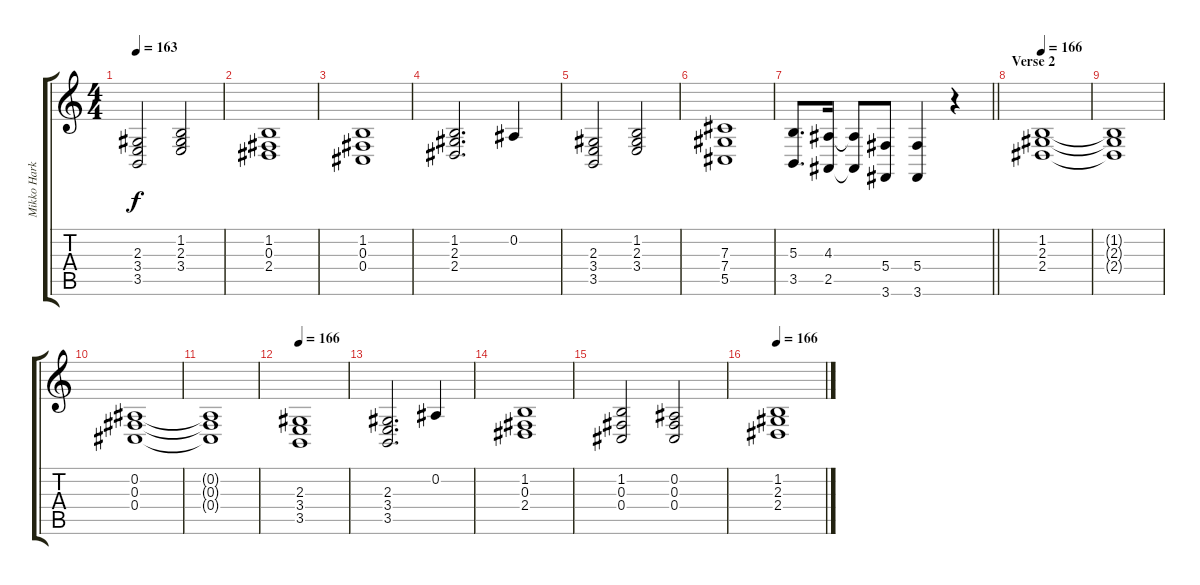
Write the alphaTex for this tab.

\track ("Mikko Harkin LH" "Mikko Hark") {instrument harpsichord}
\staff {score tabs}
\tuning (Eb4 Bb3 Gb3 Db3 Ab2 Eb2) {hide}
\ts (4 4)
\tempo 163
\clef g2
\ks c
(2.3 3.4 3.5).2{dy f} (1.2 2.3 3.4).2 |
(1.2 0.3 2.4).1 |
(1.2 0.3 0.4).1 |
(1.2 2.3 2.4).2{d} 0.2.4 |
(2.3 3.4 3.5).2 (1.2 2.3 3.4).2 |
(7.3 7.4 5.5).1 |
\barLineRight lightlight
(5.3 3.5).8{d} (4.3 2.5).16 (4.3{t} 2.5{t}).8 (5.4 3.6).8 (5.4 3.6).4 r.4 |
\section ("" "Verse 2")
\tempo 163
\tempo 166
(1.2 2.3 2.4).1{instrument stringensemble1} |
(1.2{t} 2.3{t} 2.4{t}).1 |
(0.2 0.3 0.4).1 |
(0.2{t} 0.3{t} 0.4{t}).1 |
\tempo 166
(2.3 3.4 3.5).1 |
(2.3 3.4 3.5).2{d} 0.2.4 |
(1.2 0.3 2.4).1 |
(1.2 0.3 0.4).2 (0.2 0.3 0.4).2 |
\tempo 166
(1.2 2.3 2.4).1
